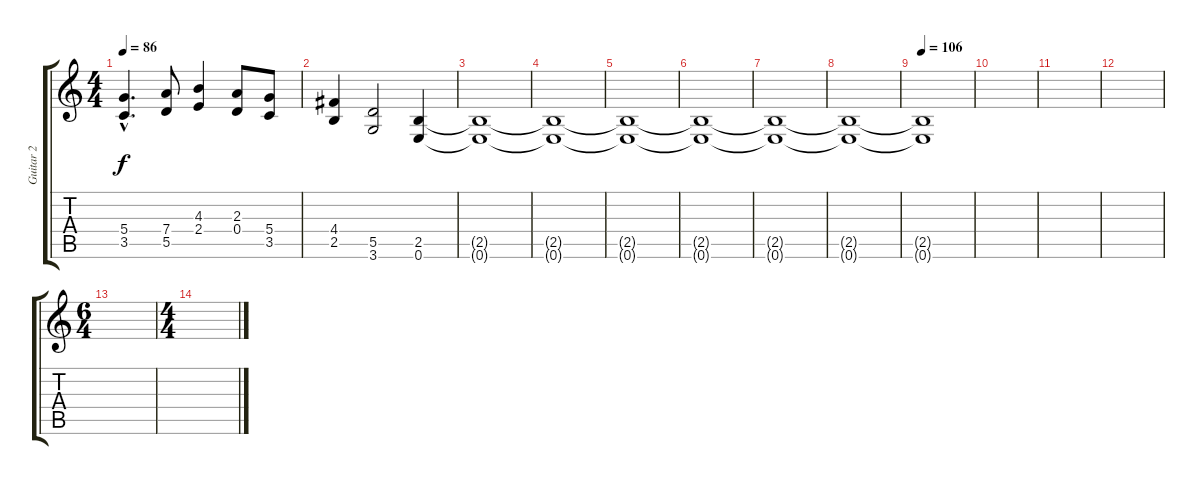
\track ("Guitar 2" "Guitar 2") {instrument distortionguitar}
\staff {score tabs}
\tuning (E4 B3 G3 D3 A2 E2) {hide}
\ts (4 4)
\tempo 86
\clef g2
\ks c
(5.4{hac} 3.5{hac}).4{d dy f} (7.4 5.5).8 (4.3 2.4).4 (2.3 0.4).8 (5.4 3.5).8 |
(4.4 2.5).4 (5.5 3.6).2 (2.5 0.6).4 |
(2.5{t} 0.6{t}).1 |
(2.5{t} 0.6{t}).1 |
(2.5{t} 0.6{t}).1 |
(2.5{t} 0.6{t}).1 |
(2.5{t} 0.6{t}).1 |
(2.5{t} 0.6{t}).1 |
\tempo 106
(2.5{t} 0.6{t}).1 |
|
|
|
\ts (6 4)
|
\ts (4 4)
